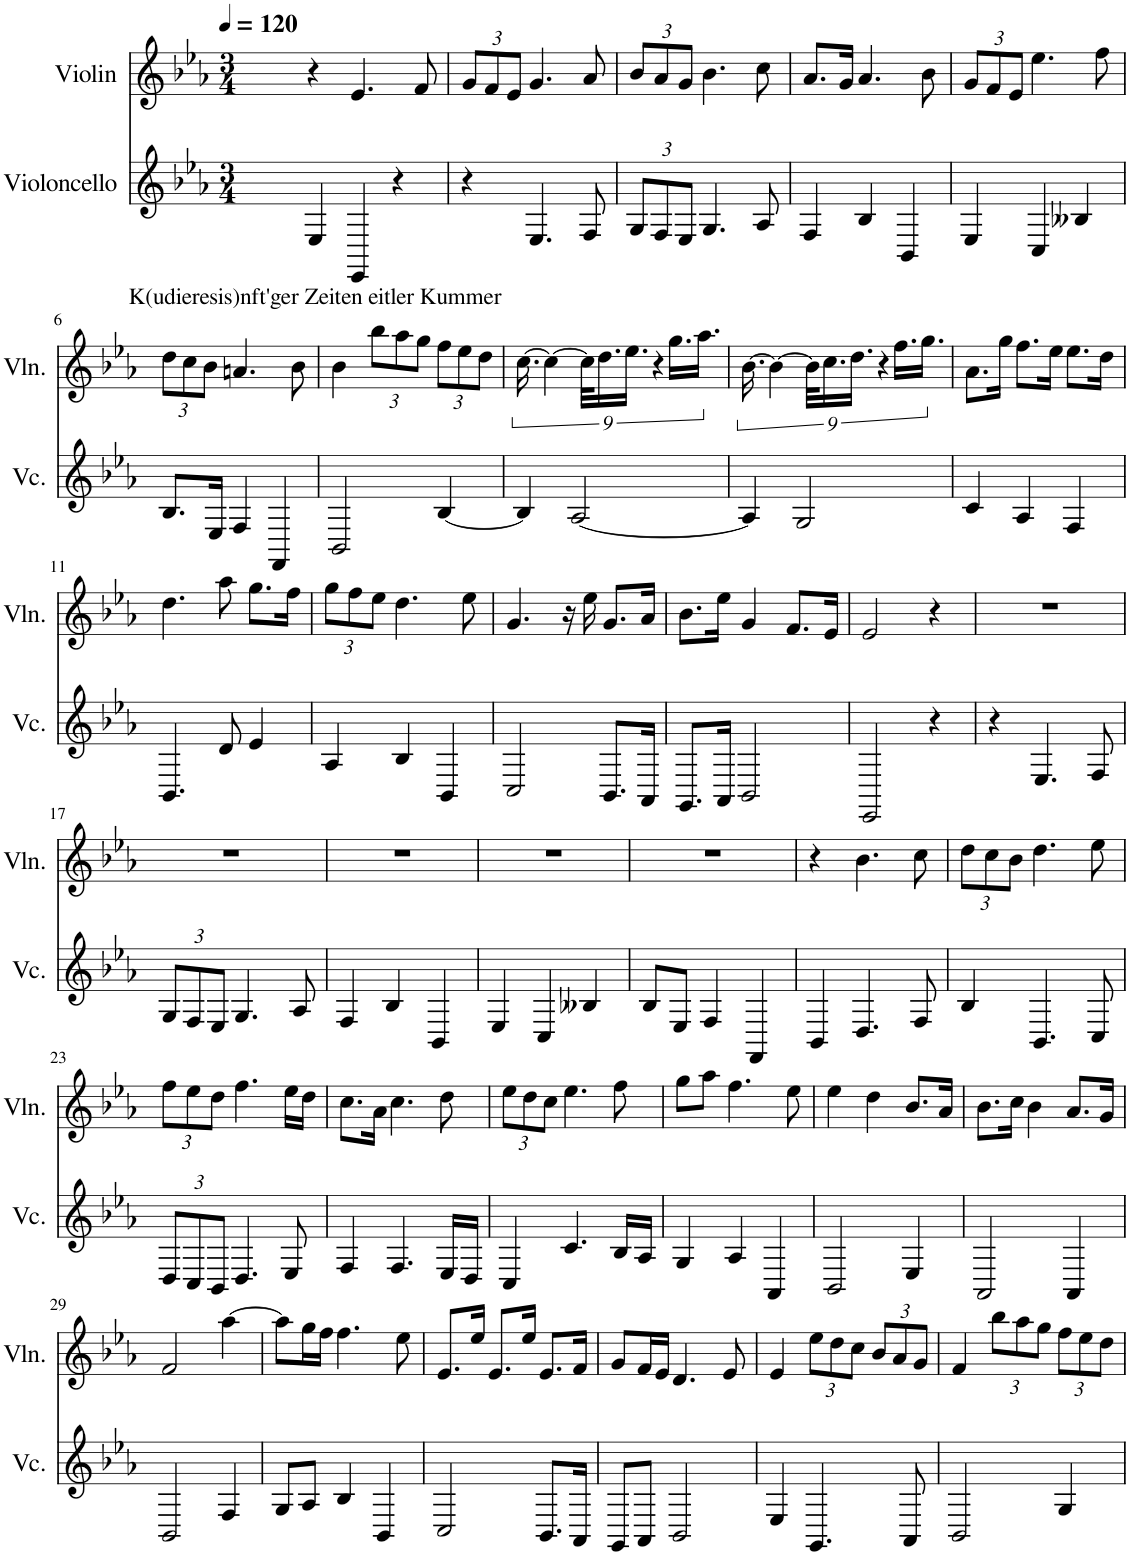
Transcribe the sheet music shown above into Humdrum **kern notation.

**kern	**text	**kern
*part2	*part2	*part1
*staff2	*staff2	*staff1
*I"Violoncello	*	*I"Violin
*I'Vc.	*	*I'Vln.
*clefG2	*	*clefG2
*k[b-e-a-]	*	*k[b-e-a-]
*M3/4	*	*M3/4
*MM120	*	*MM120
=1	=1	=1
!	!LO:LY:b	!
4E-/	K(udieresis)nft'ger Zeiten eitler Kummer	4r
4EE-/	.	4.e-/
4r	.	.
.	.	8f/
=2	=2	=2
*	*	*Xbrackettup
4r	.	12g/L
.	.	12f/
.	.	12e-/J
4.E-/	.	4.g/
8F/	.	8a-/
=3	=3	=3
*Xbrackettup	*	*
12G/L	.	12b-/L
12F/	.	12a-/
12E-/J	.	12g/J
4.G/	.	4.b-\
8A-/	.	8cc\
=4	=4	=4
4F/	.	8.a-/L
.	.	16g/Jk
4B-/	.	4.a-/
4BB-/	.	.
.	.	8b-\
=5	=5	=5
4E-/	.	12g/L
.	.	12f/
.	.	12e-/J
4C/	.	4.ee-\
4B--X/	.	.
.	.	8ff\
!!LO:LB:g=z
=6	=6	=6
8.B-/L	.	12dd\L
.	.	12cc\
.	.	12b-\J
16E-/Jk	.	.
4F/	.	4.an/
4FF/	.	.
.	.	8b-\
=7	=7	=7
2BB-/	.	4b-\
.	.	12bb-\L
.	.	12aa-\
.	.	12gg\J
[4B-/	.	12ff\L
.	.	12ee-\
.	.	12dd\J
=8	=8	=8
*	*	*brackettup
4B-/]	.	[18.cc\
.	.	9%2cc\_
[2A-/	.	.
.	.	36cc\KLL]
.	.	18.dd\
.	.	18.ee-\JJ
.	.	4r
6ryy	.	18.gg\LL
.	.	18.aa-\JJ
=9	=9	=9
4A-/]	.	[18.b-\
.	.	9%2b-\_
2G/	.	.
.	.	36b-\KLL]
.	.	18.cc\
.	.	18.dd\JJ
.	.	4r
6ryy	.	18.ff\LL
.	.	18.gg\JJ
=10	=10	=10
4c/	.	8.a-\L
.	.	16gg\Jk
4A-/	.	8.ff\L
.	.	16ee-\Jk
4F/	.	8.ee-\L
.	.	16dd\Jk
!!LO:LB:g=z
=11	=11	=11
4.BB-/	.	4.dd\
8d/	.	8aa-\
4e-/	.	8.gg\L
.	.	16ff\Jk
=12	=12	=12
*	*	*Xbrackettup
4A-/	.	12gg\L
.	.	12ff\
.	.	12ee-\J
4B-/	.	4.dd\
4BB-/	.	.
.	.	8ee-\
=13	=13	=13
2C/	.	4.g/
.	.	16r
.	.	16ee-\
8.BB-/L	.	8.g/L
16AA-/Jk	.	16a-/Jk
=14	=14	=14
8.GG/L	.	8.b-\L
16AA-/Jk	.	16ee-\Jk
2BB-/	.	4g/
.	.	8.f/L
.	.	16e-/Jk
=15	=15	=15
2EE-/	.	2e-/
4r	.	4r
=16	=16	=16
4r	.	2.r
4.E-/	.	.
8F/	.	.
!!LO:LB:g=z
=17	=17	=17
12G/L	.	2.r
12F/	.	.
12E-/J	.	.
4.G/	.	.
8A-/	.	.
=18	=18	=18
4F/	.	2.r
4B-/	.	.
4BB-/	.	.
=19	=19	=19
4E-/	.	2.r
4C/	.	.
4B--X/	.	.
=20	=20	=20
8B-/L	.	2.r
8E-/J	.	.
4F/	.	.
4FF/	.	.
=21	=21	=21
4BB-/	.	4r
4.D/	.	4.b-\
8F/	.	8cc\
=22	=22	=22
4B-/	.	12dd\L
.	.	12cc\
.	.	12b-\J
4.BB-/	.	4.dd\
8C/	.	8ee-\
!!LO:LB:g=z
=23	=23	=23
12D/L	.	12ff\L
12C/	.	12ee-\
12BB-/J	.	12dd\J
4.D/	.	4.ff\
8E-/	.	16ee-\LL
.	.	16dd\JJ
=24	=24	=24
4F/	.	8.cc\L
.	.	16a-\Jk
4.F/	.	4.cc\
16E-/LL	.	8dd\
16D/JJ	.	.
=25	=25	=25
4C/	.	12ee-\L
.	.	12dd\
.	.	12cc\J
4.c/	.	4.ee-\
16B-/LL	.	8ff\
16A-/JJ	.	.
=26	=26	=26
4G/	.	8gg\L
.	.	8aa-\J
4A-/	.	4.ff\
4AA-/	.	.
.	.	8ee-\
=27	=27	=27
2BB-/	.	4ee-\
.	.	4dd\
4E-/	.	8.b-/L
.	.	16a-/Jk
=28	=28	=28
2AA-/	.	8.b-\L
.	.	16cc\Jk
.	.	4b-\
4AA-/	.	8.a-/L
.	.	16g/Jk
!!LO:LB:g=z
=29	=29	=29
2BB-/	.	2f/
4F/	.	[4aa-\
=30	=30	=30
8G/L	.	8aa-\L]
8A-/J	.	16gg\L
.	.	16ff\JJ
4B-/	.	4.ff\
4BB-/	.	.
.	.	8ee-\
=31	=31	=31
2C/	.	8.e-/L
.	.	16ee-/Jk
.	.	8.e-/L
.	.	16ee-/Jk
8.BB-/L	.	8.e-/L
16AA-/Jk	.	16f/Jk
=32	=32	=32
8GG/L	.	8g/L
8AA-/J	.	16f/L
.	.	16e-/JJ
2BB-/	.	4.d/
.	.	8e-/
=33	=33	=33
4E-/	.	4e-/
4.GG/	.	12ee-\L
.	.	12dd\
.	.	12cc\J
.	.	12b-/L
.	.	12a-/
8AA-/	.	.
.	.	12g/J
=34	=34	=34
2BB-/	.	4f/
.	.	12bb-\L
.	.	12aa-\
.	.	12gg\J
4G/	.	12ff\L
.	.	12ee-\
.	.	12dd\J
=	=	=
*-	*-	*-
